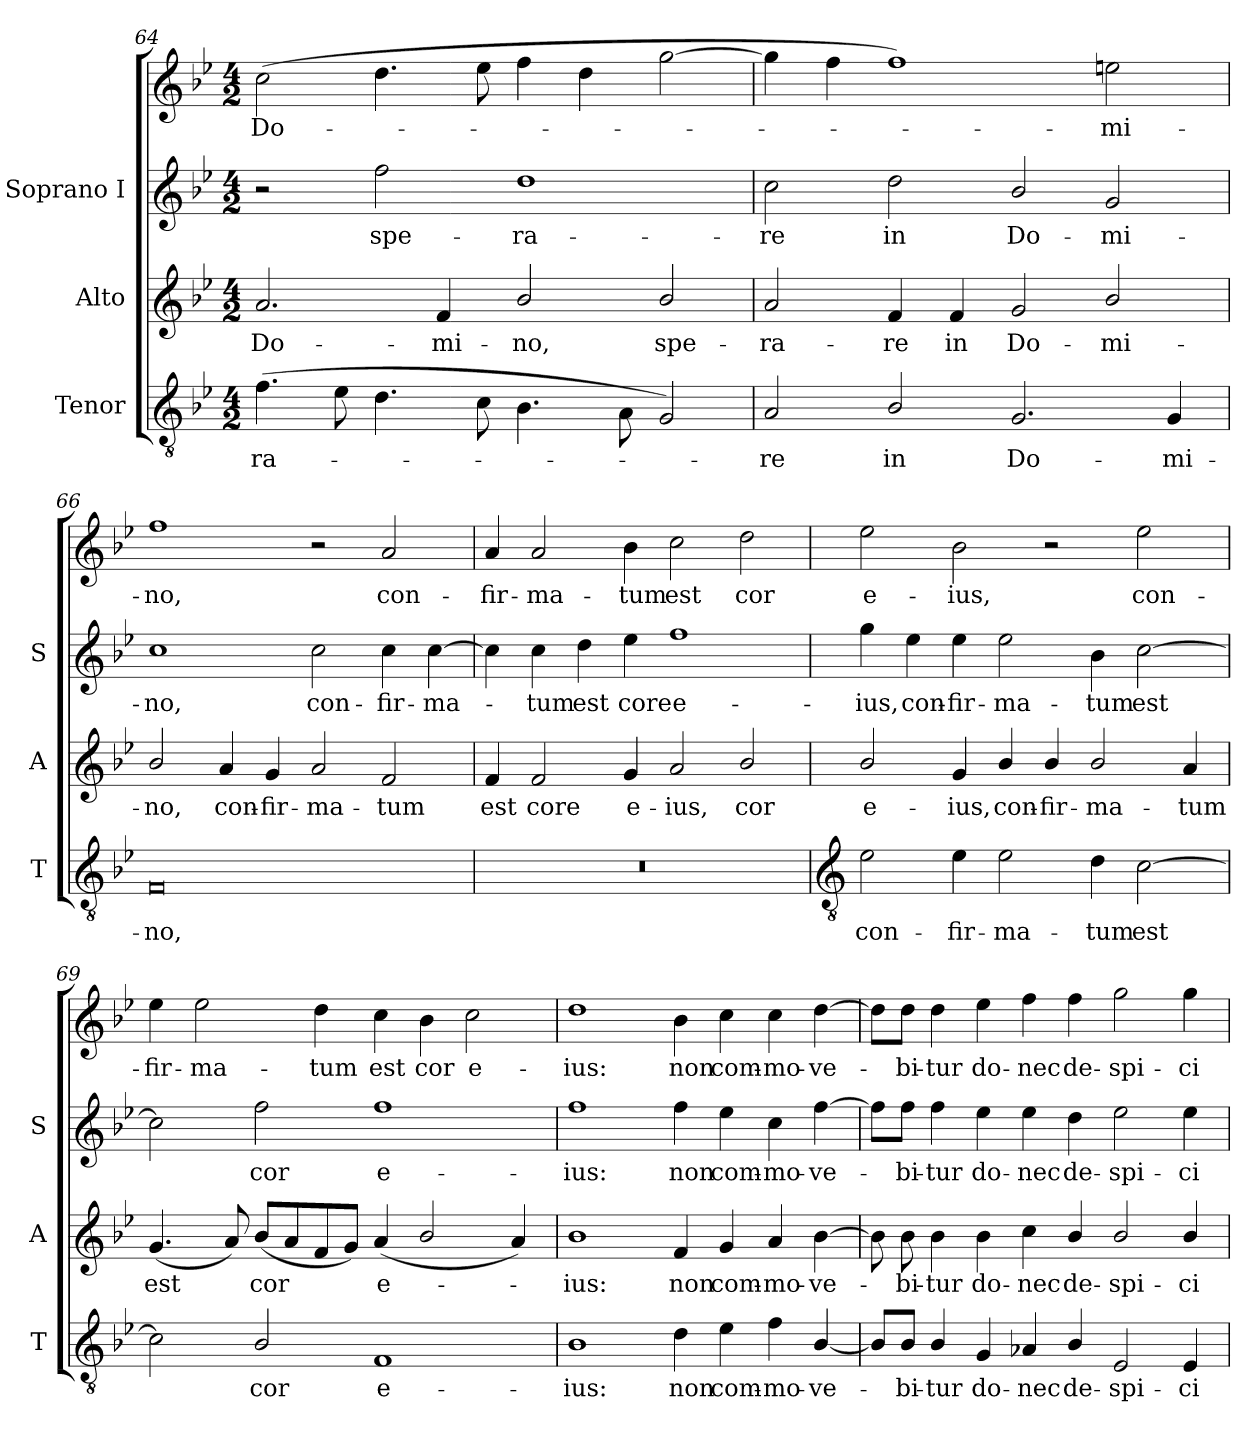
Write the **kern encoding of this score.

**kern	**text	**kern	**text	**kern	**text	**kern	**text
*part3	*part3	*part2	*part2	*part1	*part1	*part1	*part1
*staff4	*staff4	*staff3	*staff3	*staff2	*staff2	*staff1	*staff1
*I"Tenor	*	*I"Alto	*	*I"Soprano I	*	*	*
*I'T	*	*I'A	*	*I'S	*	*	*
!!LO:LB:g=z
*clefGv2	*	*clefG2	*	*clefG2	*	*clefG2	*
*k[b-e-]	*	*k[b-e-]	*	*k[b-e-]	*	*k[b-e-]	*
*B-:	*	*B-:	*	*B-:	*	*B-:	*
*M4/2	*	*M4/2	*	*M4/2	*	*M4/2	*
=64	=64	=64	=64	=64	=64	=64	=64
!	!LO:LY:b	!	!LO:LY:b	!	!	!	!LO:LY:b
(>4.f	-ra-	2.a/	Do-	2r	.	(>2cc	Do-
8e-	.	.	.	.	.	.	.
!	!	!	!	!	!LO:LY:b	!	!
4.d	.	.	.	2ff	spe-	4.dd	.
!	!	!	!LO:LY:b	!	!	!	!
.	.	4f	-mi-	.	.	.	.
8c	.	.	.	.	.	8ee-	.
!	!	!	!LO:LY:b	!	!LO:LY:b	!	!
4.B-	.	2b-/	-no,	1dd	-ra-	4ff	.
.	.	.	.	.	.	4dd	.
8A\	.	.	.	.	.	.	.
!	!	!	!LO:LY:b	!	!	!	!
2G)	.	2b-/	spe-	.	.	[2gg	.
=65	=65	=65	=65	=65	=65	=65	=65
!	!LO:LY:b	!	!LO:LY:b	!	!LO:LY:b	!	!
2A	re	2a/	-ra-	2cc	-re	4gg]	.
.	.	.	.	.	.	4ff	.
!	!LO:LY:b	!	!LO:LY:b	!	!LO:LY:b	!	!
2B-/	in	4f	-re	2dd	in	1ff)	.
!	!	!	!LO:LY:b	!	!	!	!
.	.	4f	in	.	.	.	.
!	!LO:LY:b	!	!LO:LY:b	!	!LO:LY:b	!	!
2.G	Do-	2g	Do-	2b-/	Do-	.	.
!	!	!	!LO:LY:b	!	!LO:LY:b	!	!LO:LY:b
.	.	2b-/	-mi-	2g	-mi-	2een	-mi-
!	!LO:LY:b	!	!	!	!	!	!
4G	-mi-	.	.	.	.	.	.
=66	=66	=66	=66	=66	=66	=66	=66
!	!LO:LY:b	!	!LO:LY:b	!	!LO:LY:b	!	!LO:LY:b
0F	-no,	2b-/	-no,	1cc	-no,	1ff	-no,
!	!	!	!LO:LY:b	!	!	!	!
.	.	4a/	con-	.	.	.	.
!	!	!	!LO:LY:b	!	!	!	!
.	.	4g	-fir-	.	.	.	.
!	!	!	!LO:LY:b	!	!LO:LY:b	!	!
.	.	2a/	-ma-	2cc	con-	2r	.
!	!	!	!LO:LY:b	!	!LO:LY:b	!	!LO:LY:b
.	.	2f	-tum	4cc	-fir-	2a	con-
!	!	!	!	!	!LO:LY:b	!	!
.	.	.	.	[4cc	-ma-	.	.
=67	=67	=67	=67	=67	=67	=67	=67
!	!	!	!LO:LY:b	!	!	!	!LO:LY:b
0r	.	4f	est	4cc]	.	4a	fir-
!	!	!	!LO:LY:b	!	!LO:LY:b	!	!LO:LY:b
.	.	2f	core	4cc	tum	2a	-ma-
!	!	!	!	!	!LO:LY:b	!	!
.	.	.	.	4dd	est	.	.
!	!	!	!LO:LY:b	!	!LO:LY:b	!	!LO:LY:b
.	.	4g	e-	4ee-	core	4b-	-tum
!	!	!	!LO:LY:b	!	!LO:LY:b	!	!LO:LY:b
.	.	2a	-ius,	1ff	e-	2cc	est
!	!	!	!LO:LY:b	!	!	!	!LO:LY:b
.	.	2b-/	cor	.	.	2dd	cor
!!LO:LB:g=z
=68	=68	=68	=68	=68	=68	=68	=68
*clefGv2	*	*	*	*	*	*	*
!	!LO:LY:b	!	!LO:LY:b	!	!LO:LY:b	!	!LO:LY:b
2e-	con-	2b-/	e-	4gg	-ius,	2ee-	-e-
!	!	!	!	!	!LO:LY:b	!	!
.	.	.	.	4ee-	con-	.	.
!	!LO:LY:b	!	!LO:LY:b	!	!LO:LY:b	!	!LO:LY:b
4e-	-fir-	4g	-ius,	4ee-	-fir-	2b-	-ius,
!	!LO:LY:b	!	!LO:LY:b	!	!LO:LY:b	!	!
2e-	-ma-	4b-/	con-	2ee-	-ma-	.	.
!	!	!	!LO:LY:b	!	!	!	!
.	.	4b-/	-fir-	.	.	2r	.
!	!LO:LY:b	!	!LO:LY:b	!	!LO:LY:b	!	!
4d	-tum	2b-/	-ma-	4b-	-tum	.	.
!	!LO:LY:b	!	!	!	!LO:LY:b	!	!LO:LY:b
[2c	est	.	.	[2cc	est	2ee-	con-
!	!	!	!LO:LY:b	!	!	!	!
.	.	4a/	-tum	.	.	.	.
=69	=69	=69	=69	=69	=69	=69	=69
!	!	!	!LO:LY:b	!	!	!	!LO:LY:b
2c]	.	(<4.g	est	2cc]	.	4ee-	fir-
!	!	!	!	!	!	!	!LO:LY:b
.	.	.	.	.	.	2ee-	-ma-
.	.	8a)	.	.	.	.	.
!	!LO:LY:b	!	!LO:LY:b	!	!LO:LY:b	!	!
2B-/	cor	(<8b-L	cor	2ff	-cor	.	.
.	.	8a	.	.	.	.	.
!	!	!	!	!	!	!	!LO:LY:b
.	.	8f	.	.	.	4dd	-tum
.	.	8gJ)	.	.	.	.	.
!	!LO:LY:b	!	!LO:LY:b	!	!LO:LY:b	!	!LO:LY:b
1F	e-	(<4a	e-	1ff	e-	4cc	est
!	!	!	!	!	!	!	!LO:LY:b
.	.	2b-/	.	.	.	4b-	cor
!	!	!	!	!	!	!	!LO:LY:b
.	.	.	.	.	.	2cc	e-
.	.	4a)	.	.	.	.	.
=70	=70	=70	=70	=70	=70	=70	=70
!	!LO:LY:b	!	!LO:LY:b	!	!LO:LY:b	!	!LO:LY:b
1B-	-ius:	1b-	ius:	1ff	ius:	1dd	-ius:
!	!LO:LY:b	!	!LO:LY:b	!	!LO:LY:b	!	!LO:LY:b
4d	non	4f	non	4ff	non	4b-	non
!	!LO:LY:b	!	!LO:LY:b	!	!LO:LY:b	!	!LO:LY:b
4e-	com-	4g	com-	4ee-	com-	4cc	com-
!	!LO:LY:b	!	!LO:LY:b	!	!LO:LY:b	!	!LO:LY:b
4f	-mo-	4a	-mo-	4cc	-mo-	4cc	-mo-
!	!LO:LY:b	!	!LO:LY:b	!	!LO:LY:b	!	!LO:LY:b
[4B-/	-ve-	[4b-	-ve-	[4ff	-ve-	[4dd	-ve-
=71	=71	=71	=71	=71	=71	=71	=71
8B-/L]	.	8b-]	.	8ff\L]	.	8dd\L]	.
!	!LO:LY:b	!	!LO:LY:b	!	!LO:LY:b	!	!LO:LY:b
8B-/J	bi-	8b-	bi-	8ff\J	-bi-	8dd\J	bi-
!	!LO:LY:b	!	!LO:LY:b	!	!LO:LY:b	!	!LO:LY:b
4B-/	-tur	4b-	-tur	4ff	-tur	4dd	-tur
!	!LO:LY:b	!	!LO:LY:b	!	!LO:LY:b	!	!LO:LY:b
4G	do-	4b-	do-	4ee-	do-	4ee-	do-
!	!LO:LY:b	!	!LO:LY:b	!	!LO:LY:b	!	!LO:LY:b
4A-X	-nec	4cc	-nec	4ee-	-nec	4ff	-nec
!	!LO:LY:b	!	!LO:LY:b	!	!LO:LY:b	!	!LO:LY:b
4B-/	de-	4b-/	de-	4dd	de-	4ff	de-
!	!LO:LY:b	!	!LO:LY:b	!	!LO:LY:b	!	!LO:LY:b
2E-	-spi-	2b-/	-spi-	2ee-	-spi-	2gg	-spi-
!	!LO:LY:b	!	!LO:LY:b	!	!LO:LY:b	!	!LO:LY:b
4E-	-ci-	4b-/	-ci-	4ee-	-ci-	4gg	-ci-
=	=	=	=	=	=	=	=
*-	*-	*-	*-	*-	*-	*-	*-
